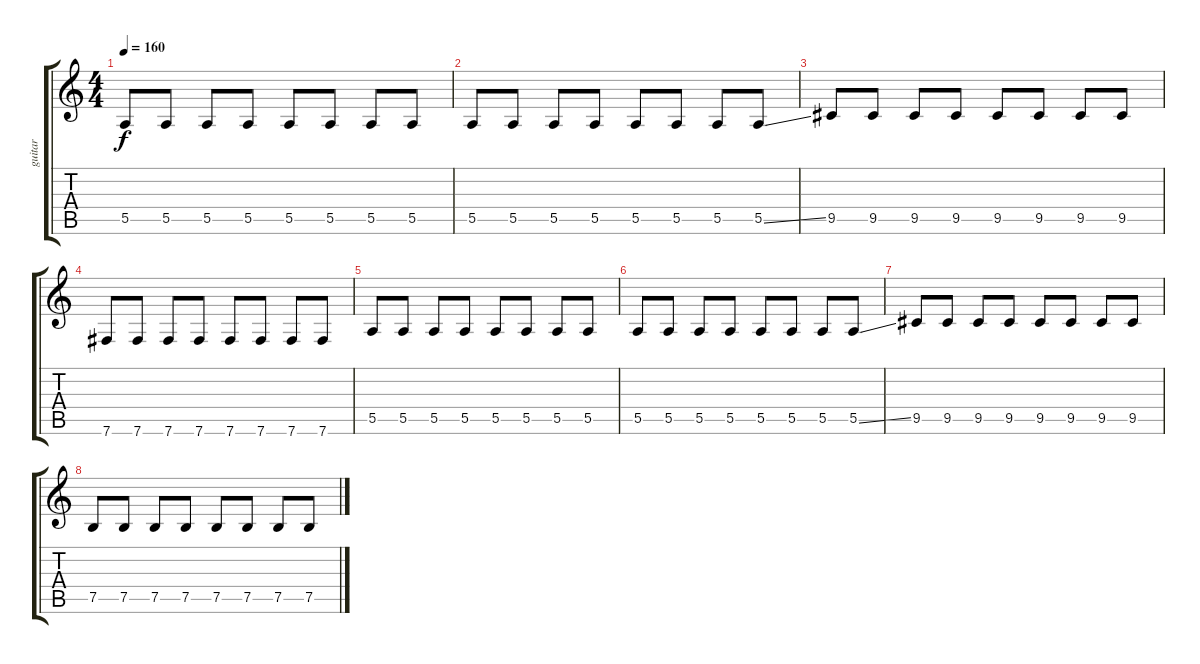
\track ("guitar" "guitar") {instrument distortionguitar}
\staff {score tabs}
\tuning (B3 Gb3 D3 A2 E2 B1) {hide}
\ts (4 4)
\tempo 160
\clef g2
\ks c
5.5.8{dy f} 5.5.8 5.5.8 5.5.8 5.5.8 5.5.8 5.5.8 5.5.8 |
5.5.8 5.5.8 5.5.8 5.5.8 5.5.8 5.5.8 5.5.8 5.5{ss}.8 |
9.5.8 9.5.8 9.5.8 9.5.8 9.5.8 9.5.8 9.5.8 9.5.8 |
7.6.8 7.6.8 7.6.8 7.6.8 7.6.8 7.6.8 7.6.8 7.6.8 |
5.5.8 5.5.8 5.5.8 5.5.8 5.5.8 5.5.8 5.5.8 5.5.8 |
5.5.8 5.5.8 5.5.8 5.5.8 5.5.8 5.5.8 5.5.8 5.5{ss}.8 |
9.5.8 9.5.8 9.5.8 9.5.8 9.5.8 9.5.8 9.5.8 9.5.8 |
7.5.8 7.5.8 7.5.8 7.5.8 7.5.8 7.5.8 7.5.8 7.5.8
